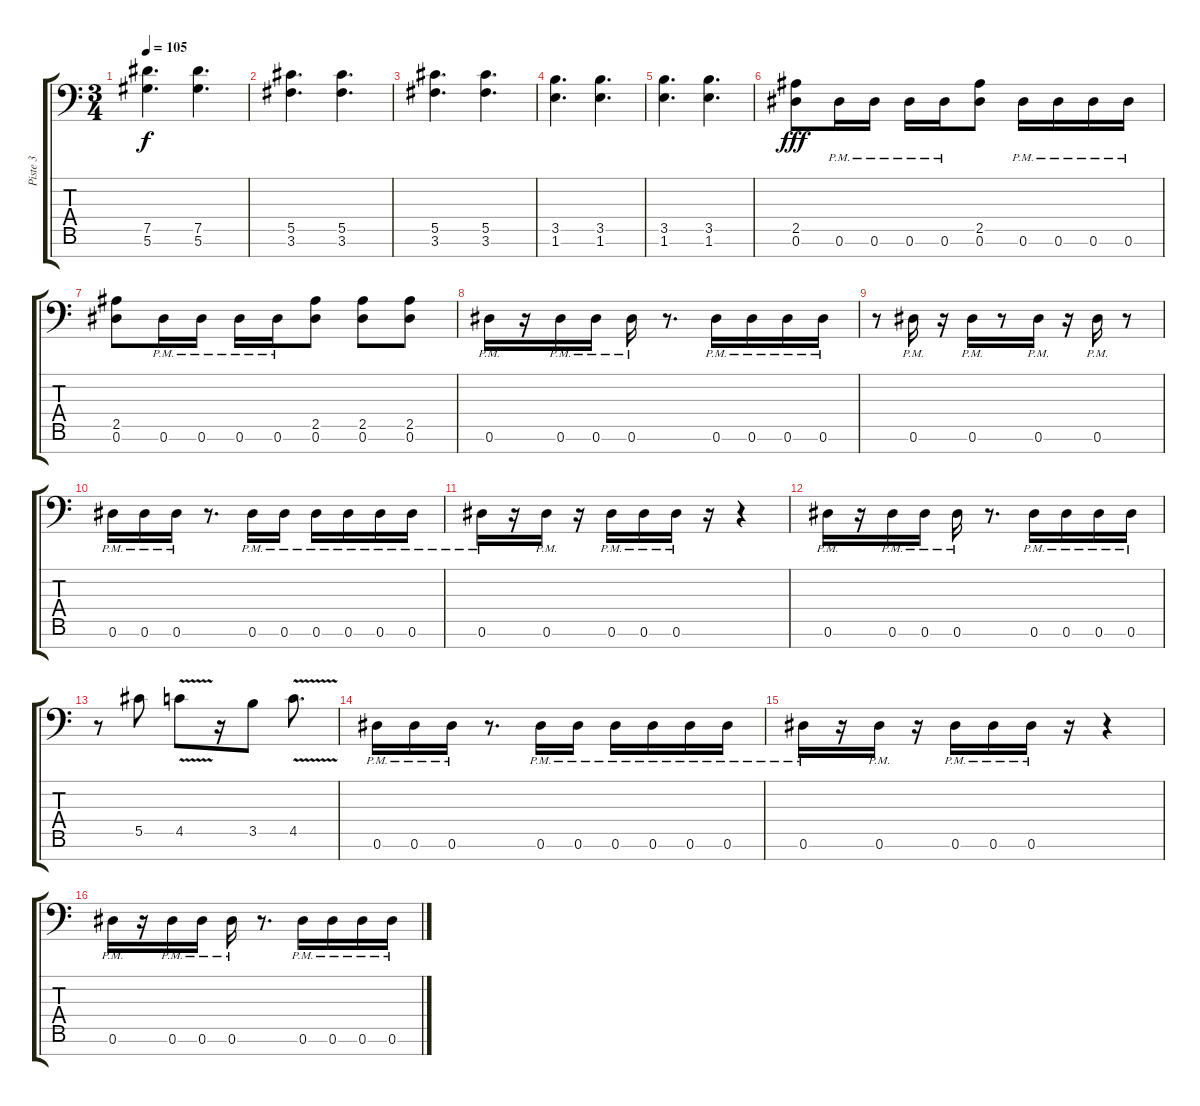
\track ("Piste 3" "Piste 3") {instrument overdrivenguitar}
\staff {score tabs}
\tuning (Eb4 Bb3 Gb3 Db3 Ab2 Eb2 Bb1) {hide}
\ts (3 4)
\tempo 105
\clef f4
\ks c
(7.5 5.6).4{d dy f} (7.5 5.6).4{d} |
(5.5 3.6).4{d} (5.5 3.6).4{d} |
(5.5 3.6).4{d} (5.5 3.6).4{d} |
(3.5 1.6).4{d} (3.5 1.6).4{d} |
(3.5 1.6).4{d} (3.5 1.6).4{d} |
(2.5 0.6).8{dy fff} 0.6{pm}.16 0.6{pm}.16 0.6{pm}.16 0.6{pm}.16 (2.5 0.6).8 0.6{pm}.16 0.6{pm}.16 0.6{pm}.16 0.6{pm}.16 |
(2.5 0.6).8 0.6{pm}.16 0.6{pm}.16 0.6{pm}.16 0.6{pm}.16 (2.5 0.6).8 (2.5 0.6).8 (2.5 0.6).8 |
0.6{pm}.16 r.16 0.6{pm}.16 0.6{pm}.16 0.6{pm}.16 r.8{d} 0.6{pm}.16 0.6{pm}.16 0.6{pm}.16 0.6{pm}.16 |
r.8 0.6{pm}.16 r.16 0.6{pm}.16 r.8 0.6{pm}.16 r.16 0.6{pm}.16 r.8 |
0.6{pm}.16 0.6{pm}.16 0.6{pm}.16 r.8{d} 0.6{pm}.16 0.6{pm}.16 0.6{pm}.16 0.6{pm}.16 0.6{pm}.16 0.6{pm}.16 |
0.6{pm}.16 r.16 0.6{pm}.16 r.16 0.6{pm}.16 0.6{pm}.16 0.6{pm}.16 r.16 r.4 |
0.6{pm}.16 r.16 0.6{pm}.16 0.6{pm}.16 0.6{pm}.16 r.8{d} 0.6{pm}.16 0.6{pm}.16 0.6{pm}.16 0.6{pm}.16 |
r.8 5.5.8 4.5{v}.8 r.16 3.5.8 4.5{v}.8{d} |
0.6{pm}.16 0.6{pm}.16 0.6{pm}.16 r.8{d} 0.6{pm}.16 0.6{pm}.16 0.6{pm}.16 0.6{pm}.16 0.6{pm}.16 0.6{pm}.16 |
0.6{pm}.16 r.16 0.6{pm}.16 r.16 0.6{pm}.16 0.6{pm}.16 0.6{pm}.16 r.16 r.4 |
0.6{pm}.16 r.16 0.6{pm}.16 0.6{pm}.16 0.6{pm}.16 r.8{d} 0.6{pm}.16 0.6{pm}.16 0.6{pm}.16 0.6{pm}.16
